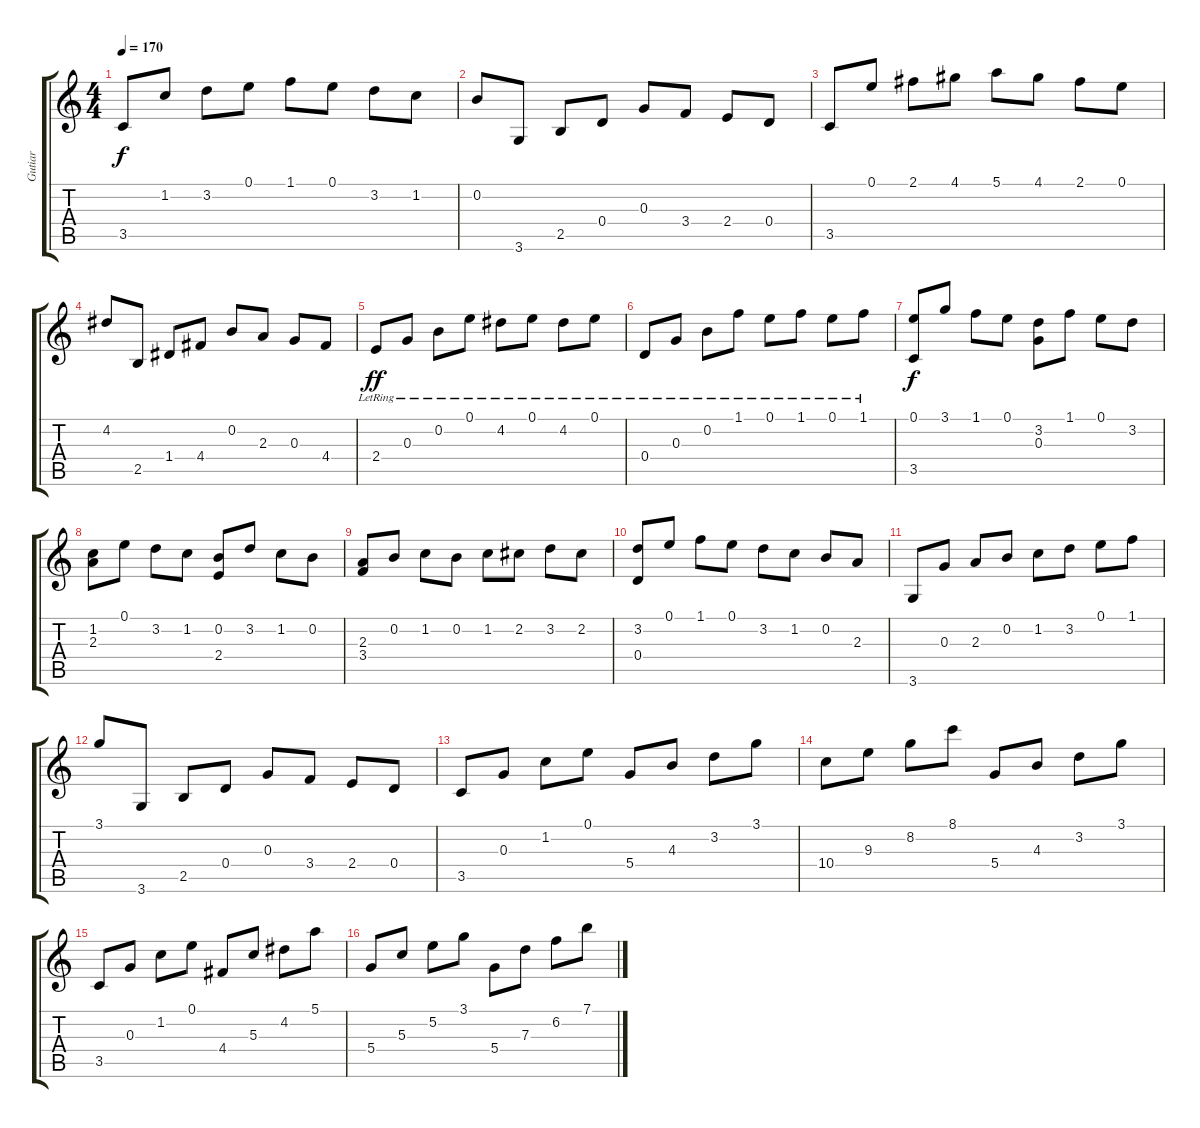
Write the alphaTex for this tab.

\track ("Gutiar" "Gutiar") {instrument acousticguitarnylon}
\staff {score tabs}
\tuning (E4 B3 G3 D3 A2 E2) {hide}
\ts (4 4)
\tempo 170
\clef g2
\ks c
3.5.8{dy f} 1.2.8 3.2.8 0.1.8 1.1.8 0.1.8 3.2.8 1.2.8 |
0.2.8 3.6.8 2.5.8 0.4.8 0.3.8 3.4.8 2.4.8 0.4.8 |
3.5.8 0.1.8 2.1.8 4.1.8 5.1.8 4.1.8 2.1.8 0.1.8 |
4.2.8 2.5.8 1.4.8 4.4.8 0.2.8 2.3.8 0.3.8 4.4.8 |
2.4{lr}.8{dy ff} 0.3{lr}.8 0.2{lr}.8 0.1{lr}.8 4.2{lr}.8 0.1{lr}.8 4.2{lr}.8 0.1{lr}.8 |
0.4{lr}.8 0.3{lr}.8 0.2{lr}.8 1.1{lr}.8 0.1{lr}.8 1.1{lr}.8 0.1{lr}.8 1.1{lr}.8 |
(0.1 3.5).8{dy f} 3.1.8 1.1.8 0.1.8 (3.2 0.3).8 1.1.8 0.1.8 3.2.8 |
(1.2 2.3).8 0.1.8 3.2.8 1.2.8 (0.2 2.4).8 3.2.8 1.2.8 0.2.8 |
(2.3 3.4).8 0.2.8 1.2.8 0.2.8 1.2.8 2.2.8 3.2.8 2.2.8 |
(3.2 0.4).8 0.1.8 1.1.8 0.1.8 3.2.8 1.2.8 0.2.8 2.3.8 |
3.6.8 0.3.8 2.3.8 0.2.8 1.2.8 3.2.8 0.1.8 1.1.8 |
3.1.8 3.6.8 2.5.8 0.4.8 0.3.8 3.4.8 2.4.8 0.4.8 |
3.5.8 0.3.8 1.2.8 0.1.8 5.4.8 4.3.8 3.2.8 3.1.8 |
10.4.8 9.3.8 8.2.8 8.1.8 5.4.8 4.3.8 3.2.8 3.1.8 |
3.5.8 0.3.8 1.2.8 0.1.8 4.4.8 5.3.8 4.2.8 5.1.8 |
5.4.8 5.3.8 5.2.8 3.1.8 5.4.8 7.3.8 6.2.8 7.1.8
